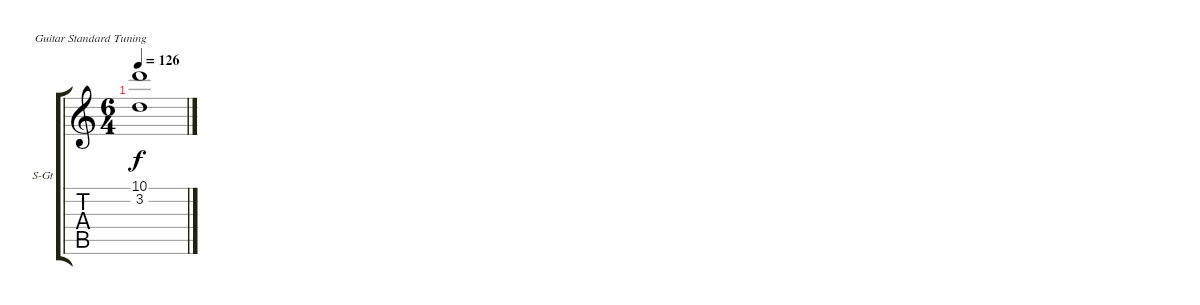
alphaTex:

\bracketExtendMode groupsimilarinstruments
\firstSystemTrackNameOrientation horizontal
\otherSystemsTrackNameOrientation horizontal
\track ("Raita 2" "S-Gt") {instrument acousticgrandpiano}
\staff {score tabs}
\tuning (E4 B3 G3 D3 A2 E2)
\displaytranspose 12
\ts (6 4)
\tempo 126
\clef g2
\ks c
(10.1{t} 3.2{t}).1{dy f}
